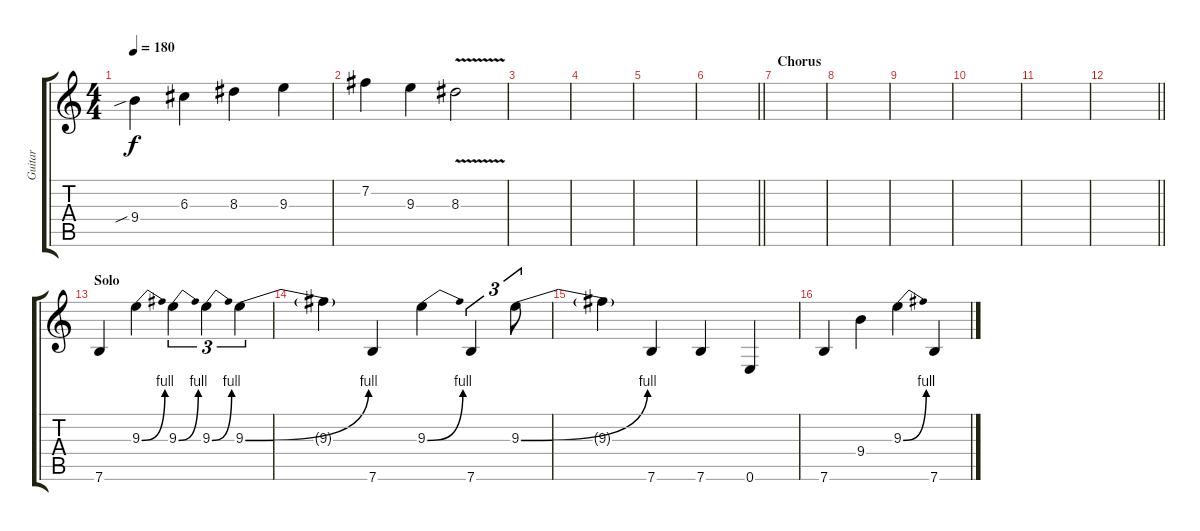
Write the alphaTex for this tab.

\track ("Guitar" "Guitar") {instrument distortionguitar}
\staff {score tabs}
\tuning (E4 B3 G3 D3 A2 E2) {hide}
\ts (4 4)
\tempo 180
\clef g2
\ks c
9.4{sib}.4{dy f} 6.3.4 8.3.4 9.3.4 |
7.2.4 9.3.4 8.3{v}.2 |
|
|
|
\barLineRight lightlight
|
\section ("" "Chorus")
|
|
|
|
|
\barLineRight lightlight
|
\section ("" "Solo")
7.6.4 9.3{be (bend 0 0 60 4)}.4 9.3{be (bend 0 0 60 4)}.4{tu (3 2)} 9.3{be (bend 0 0 60 4)}.4{tu (3 2)} 9.3{be (bend 0 0 60 4)}.4{tu (3 2)} |
9.3{t}.4 7.6.4 9.3{be (bend 0 0 60 4)}.4 7.6.4{tu (3 2)} 9.3{be (bend 0 0 60 4)}.8{tu (3 2)} |
9.3{t}.4 7.6.4 7.6.4 0.6.4 |
7.6.4 9.4.4 9.3{be (bend 0 0 60 4)}.4 7.6.4
